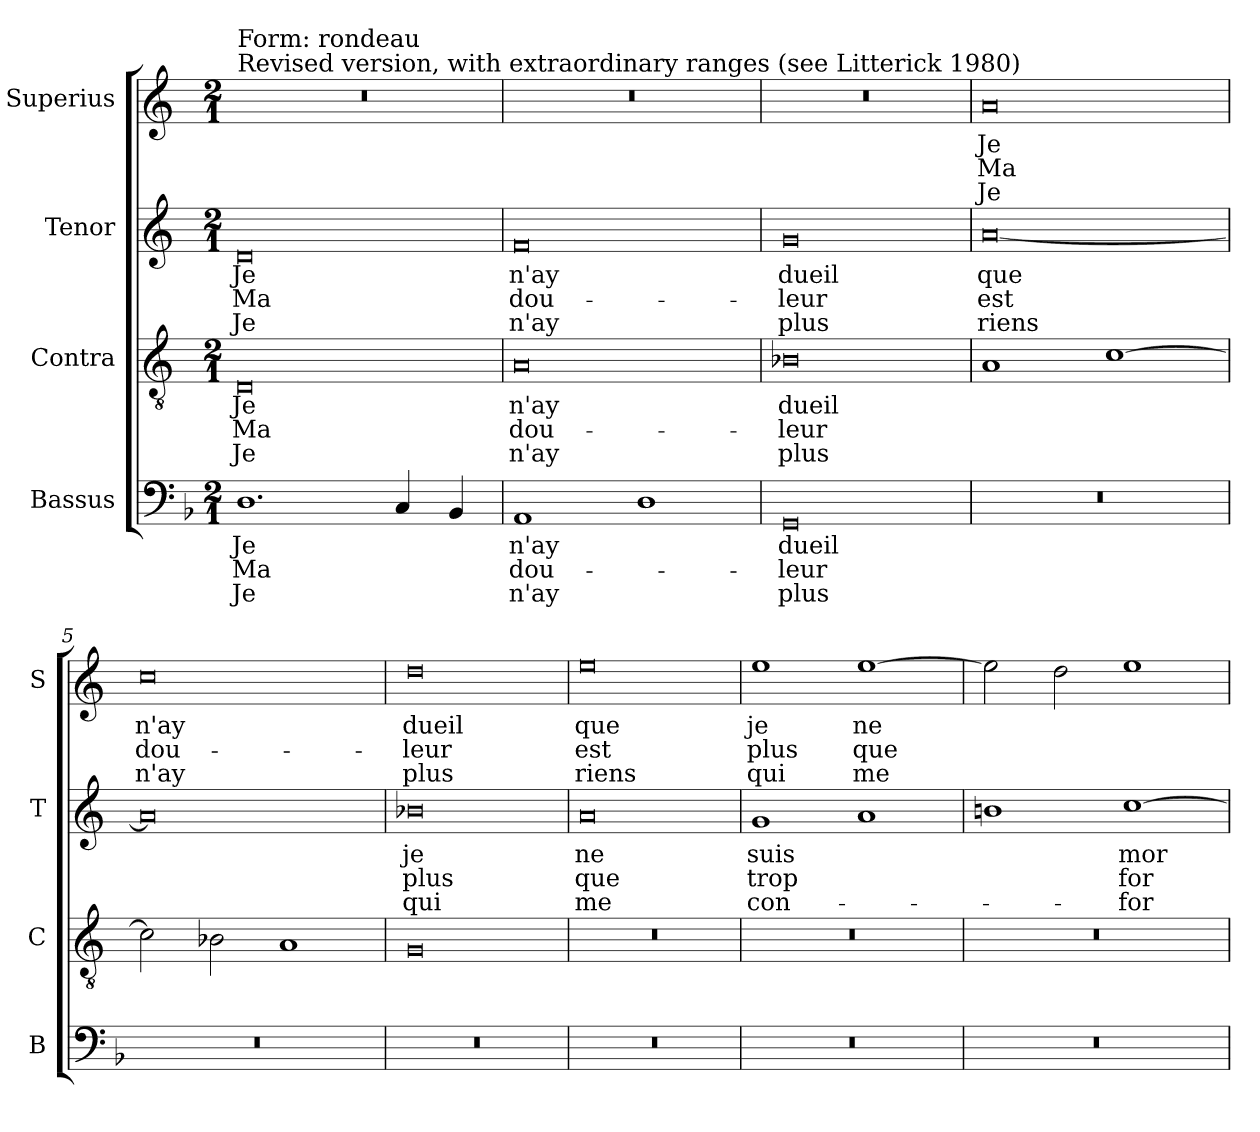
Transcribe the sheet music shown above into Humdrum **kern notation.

**kern	**text	**text	**text	**kern	**text	**text	**text	**kern	**text	**text	**text	**kern	**text	**text	**text
*part4	*part4	*part4	*part4	*part3	*part3	*part3	*part3	*part2	*part2	*part2	*part2	*part1	*part1	*part1	*part1
*staff4	*staff4	*staff4	*staff4	*staff3	*staff3	*staff3	*staff3	*staff2	*staff2	*staff2	*staff2	*staff1	*staff1	*staff1	*staff1
*I"Bassus	*	*	*	*I"Contra	*	*	*	*I"Tenor	*	*	*	*I"Superius	*	*	*
*I'B	*	*	*	*I'C	*	*	*	*I'T	*	*	*	*I'S	*	*	*
*clefF4	*	*	*	*clefGv2	*	*	*	*clefG2	*	*	*	*clefG2	*	*	*
*k[b-]	*	*	*	*k[]	*	*	*	*k[]	*	*	*	*k[]	*	*	*
*M2/1	*	*	*	*M2/1	*	*	*	*M2/1	*	*	*	*M2/1	*	*	*
=1	=1	=1	=1	=1	=1	=1	=1	=1	=1	=1	=1	=1	=1	=1	=1
!	!	!	!	!	!	!	!	!	!	!	!	!LO:TX:a:t=Revised version, with extraordinary ranges (see Litterick 1980)	!	!	!
!	!	!	!	!	!	!	!	!	!	!	!	!LO:TX:a:t=Form&colon; rondeau	!	!	!
1.D	Je	Ma	Je	0D	Je	Ma	Je	0d	Je	Ma	Je	0r	.	.	.
4C	.	.	.	.	.	.	.	.	.	.	.	.	.	.	.
4BB-	.	.	.	.	.	.	.	.	.	.	.	.	.	.	.
=2	=2	=2	=2	=2	=2	=2	=2	=2	=2	=2	=2	=2	=2	=2	=2
1AA	n'ay	dou-	n'ay	0A	n'ay	dou-	n'ay	0f	n'ay	dou-	n'ay	0r	.	.	.
1D	.	.	.	.	.	.	.	.	.	.	.	.	.	.	.
=3	=3	=3	=3	=3	=3	=3	=3	=3	=3	=3	=3	=3	=3	=3	=3
0GG	dueil	-leur	plus	0B-X	dueil	-leur	plus	0g	dueil	-leur	plus	0r	.	.	.
=4	=4	=4	=4	=4	=4	=4	=4	=4	=4	=4	=4	=4	=4	=4	=4
0r	.	.	.	1A	.	.	.	[0a	que	est	riens	0a	Je	Ma	Je
.	.	.	.	[1c	.	.	.	.	.	.	.	.	.	.	.
=5	=5	=5	=5	=5	=5	=5	=5	=5	=5	=5	=5	=5	=5	=5	=5
0r	.	.	.	2c]	.	.	.	0a]	.	.	.	0cc	n'ay	dou-	n'ay
.	.	.	.	2B-X	.	.	.	.	.	.	.	.	.	.	.
.	.	.	.	1A	.	.	.	.	.	.	.	.	.	.	.
=6	=6	=6	=6	=6	=6	=6	=6	=6	=6	=6	=6	=6	=6	=6	=6
0r	.	.	.	0G	.	.	.	0b-X	je	plus	qui	0dd	dueil	-leur	plus
=7	=7	=7	=7	=7	=7	=7	=7	=7	=7	=7	=7	=7	=7	=7	=7
0r	.	.	.	0r	.	.	.	0a	ne	que	me	0ee	que	est	riens
=8	=8	=8	=8	=8	=8	=8	=8	=8	=8	=8	=8	=8	=8	=8	=8
0r	.	.	.	0r	.	.	.	1g	suis	trop	con-	1ee	je	plus	qui
.	.	.	.	.	.	.	.	1a	.	.	.	[1ee	ne	que	me
=9	=9	=9	=9	=9	=9	=9	=9	=9	=9	=9	=9	=9	=9	=9	=9
0r	.	.	.	0r	.	.	.	1bn	.	.	.	2ee]	.	.	.
.	.	.	.	.	.	.	.	.	.	.	.	2dd	.	.	.
.	.	.	.	.	.	.	.	[1cc	mor-	for-	-for-	1ee	.	.	.
=	=	=	=	=	=	=	=	=	=	=	=	=	=	=	=
*-	*-	*-	*-	*-	*-	*-	*-	*-	*-	*-	*-	*-	*-	*-	*-
